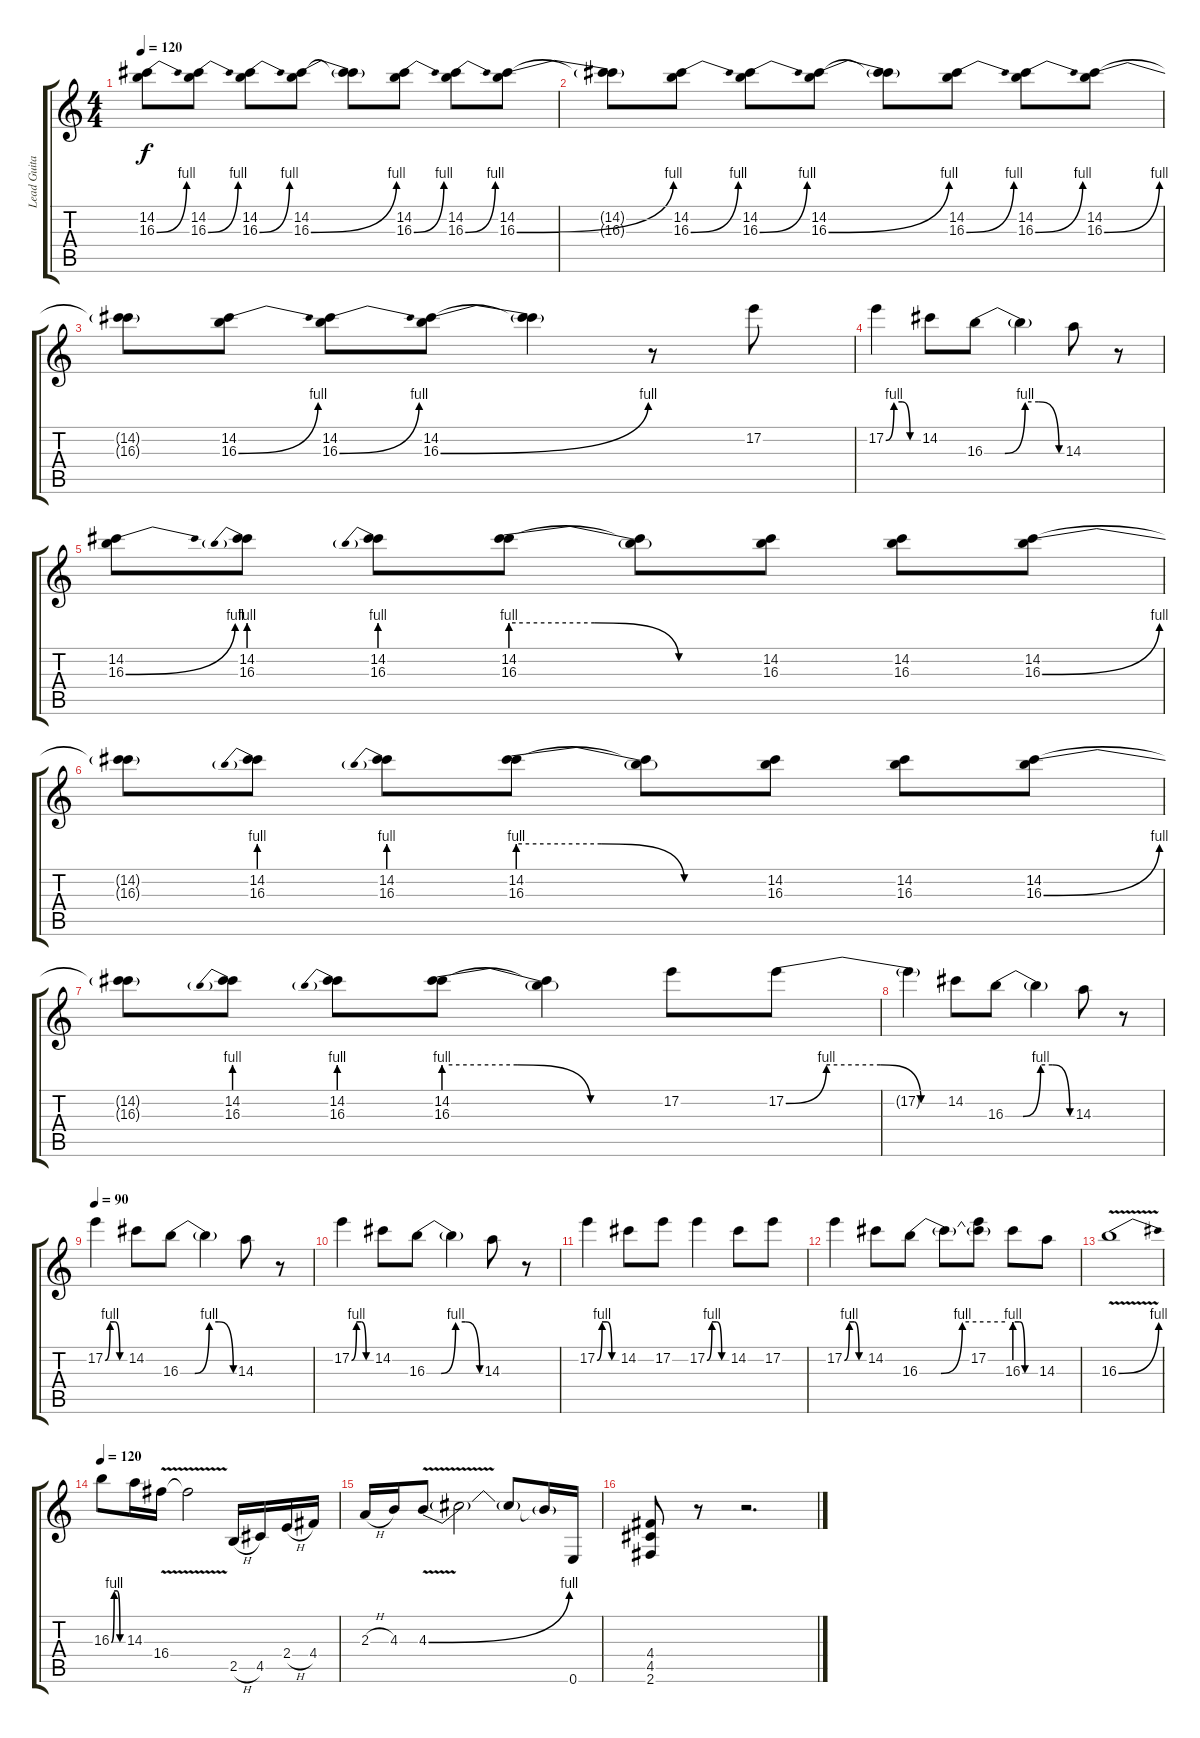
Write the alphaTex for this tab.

\track ("Lead Guitar" "Lead Guita") {instrument overdrivenguitar}
\staff {score tabs}
\tuning (E4 B3 G3 D3 A2 E2) {hide}
\ts (4 4)
\tempo 120
\clef g2
\ks c
(14.2 16.3{be (bend 0 0 60 4)}).8{dy f} (14.2 16.3{be (bend 0 0 60 4)}).8 (14.2 16.3{be (bend 0 0 60 4)}).8 (14.2 16.3{be (bend 0 0 60 4)}).8 (14.2{t} 16.3{t}).8 (14.2 16.3{be (bend 0 0 60 4)}).8 (14.2 16.3{be (bend 0 0 60 4)}).8 (14.2 16.3{be (bend 0 0 60 4)}).8 |
(14.2{t} 16.3{t}).8 (14.2 16.3{be (bend 0 0 60 4)}).8 (14.2 16.3{be (bend 0 0 60 4)}).8 (14.2 16.3{be (bend 0 0 60 4)}).8 (14.2{t} 16.3{t}).8 (14.2 16.3{be (bend 0 0 60 4)}).8 (14.2 16.3{be (bend 0 0 60 4)}).8 (14.2 16.3{be (bend 0 0 60 4)}).8 |
(14.2{t} 16.3{t}).8 (14.2 16.3{be (bend 0 0 60 4)}).8 (14.2 16.3{be (bend 0 0 60 4)}).8 (14.2 16.3{be (bend 0 0 60 4)}).8 (14.2{t} 16.3{t}).4 r.8 17.2.8 |
17.2{be (custom 0 0 15 4 30 4 45 0 60 0)}.4 14.2.8 16.3{be (custom 0 0 15 0 30 4 40 4 55 0 60 0)}.8 16.3{t}.4 14.3.8 r.8 |
(14.2 16.3{be (bend 0 0 60 4)}).8 (14.2 16.3{be (prebend 0 4 60 4)}).8 (14.2 16.3{be (prebend 0 4 60 4)}).8 (14.2 16.3{be (custom 0 4 20 4 40 0 60 0)}).8 (14.2{t} 16.3{t}).8 (14.2 16.3).8 (14.2 16.3).8 (14.2 16.3{be (bend 0 0 60 4)}).8 |
(14.2{t} 16.3{t}).8 (14.2 16.3{be (prebend 0 4 60 4)}).8 (14.2 16.3{be (prebend 0 4 60 4)}).8 (14.2 16.3{be (custom 0 4 20 4 40 0 60 0)}).8 (14.2{t} 16.3{t}).8 (14.2 16.3).8 (14.2 16.3).8 (14.2 16.3{be (bend 0 0 60 4)}).8 |
(14.2{t} 16.3{t}).8 (14.2 16.3{be (prebend 0 4 60 4)}).8 (14.2 16.3{be (prebend 0 4 60 4)}).8 (14.2 16.3{be (custom 0 4 20 4 40 0 60 0)}).8 (14.2{t} 16.3{t}).4 17.2.8 17.2{be (custom 0 0 15 4 35 4 50 0 60 0)}.8 |
17.2{t}.4 14.2.8 16.3{be (custom 0 0 15 0 30 4 40 4 55 0 60 0)}.8 16.3{t}.4 14.3.8 r.8 |
\tempo 90
17.2{be (custom 0 0 15 4 30 4 45 0 60 0)}.4 14.2.8 16.3{be (custom 0 0 15 0 30 4 40 4 55 0 60 0)}.8 16.3{t}.4 14.3.8 r.8 |
17.2{be (custom 0 0 15 4 30 4 45 0 60 0)}.4 14.2.8 16.3{be (custom 0 0 15 0 30 4 40 4 55 0 60 0)}.8 16.3{t}.4 14.3.8 r.8 |
17.2{be (custom 0 0 15 4 30 4 45 0 60 0)}.4 14.2.8 17.2.8 17.2{be (custom 0 0 15 4 30 4 45 0 60 0)}.4 14.2.8 17.2.8 |
17.2{be (custom 0 0 15 4 30 4 45 0 60 0)}.4 14.2.8 16.3{be (custom 0 0 15 0 30 4 60 4)}.8 16.3{t}.8 (17.2 16.3{t}).8 16.3{be (custom 0 4 15 4 30 0 60 0)}.8 14.3.8 |
16.3{be (bend 0 0 60 4) v}.1 |
\tempo 120
16.3{be (custom 0 0 15 4 30 4 45 0 60 0)}.8 14.3.16 16.4{v}.16 16.4{t}.2 2.5{h}.16 4.5.16 2.4{h}.16 4.4.16 |
2.3{h}.16 4.3.16 4.3{be (bend 0 0 60 4) v}.8 4.3{t}.2 4.3{t}.8 4.3{t}.16 0.6.16 |
(4.4 4.5 2.6).8 r.8 r.2{d}
